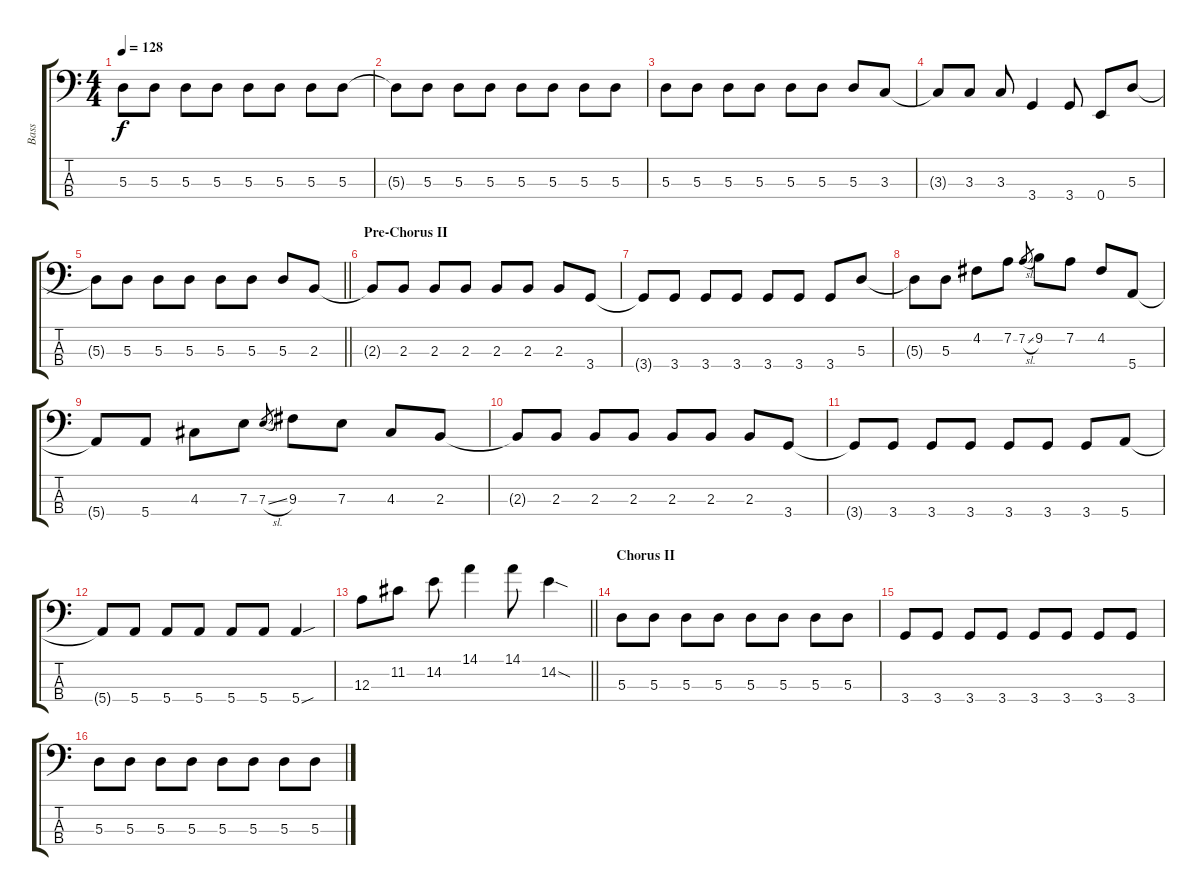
\track ("Bass" "Bass") {instrument electricbasspick}
\staff {score tabs}
\tuning (G2 D2 A1 E1) {hide}
\ts (4 4)
\tempo 128
\clef f4
\ks c
5.3{t}.8{dy f} 5.3.8 5.3.8 5.3.8 5.3.8 5.3.8 5.3.8 5.3.8 |
5.3{t}.8 5.3.8 5.3.8 5.3.8 5.3.8 5.3.8 5.3.8 5.3.8 |
5.3.8 5.3.8 5.3.8 5.3.8 5.3.8 5.3.8 5.3.8 3.3.8 |
3.3{t}.8 3.3.8 3.3.8 3.4.4 3.4.8 0.4.8 5.3.8 |
\barLineRight lightlight
5.3{t}.8 5.3.8 5.3.8 5.3.8 5.3.8 5.3.8 5.3.8 2.3.8 |
\section ("" "Pre-Chorus II")
2.3{t}.8 2.3.8 2.3.8 2.3.8 2.3.8 2.3.8 2.3.8 3.4.8 |
3.4{t}.8 3.4.8 3.4.8 3.4.8 3.4.8 3.4.8 3.4.8 5.3.8 |
5.3{t}.8 5.3.8 4.2.8 7.2.8 7.2{sl}.8{gr} 9.2.8 7.2.8 4.2.8 5.4.8 |
5.4{t}.8 5.4.8 4.3.8 7.3.8 7.3{sl}.8{gr} 9.3.8 7.3.8 4.3.8 2.3.8 |
2.3{t}.8 2.3.8 2.3.8 2.3.8 2.3.8 2.3.8 2.3.8 3.4.8 |
3.4{t}.8 3.4.8 3.4.8 3.4.8 3.4.8 3.4.8 3.4.8 5.4.8 |
5.4{t}.8 5.4.8 5.4.8 5.4.8 5.4.8 5.4.8 5.4{sou}.4 |
\barLineRight lightlight
12.3.8 11.2.8 14.2.8 14.1.4 14.1.8 14.2{sod}.4 |
\section ("" "Chorus II")
5.3.8 5.3.8 5.3.8 5.3.8 5.3.8 5.3.8 5.3.8 5.3.8 |
3.4.8 3.4.8 3.4.8 3.4.8 3.4.8 3.4.8 3.4.8 3.4.8 |
5.3.8 5.3.8 5.3.8 5.3.8 5.3.8 5.3.8 5.3.8 5.3.8
